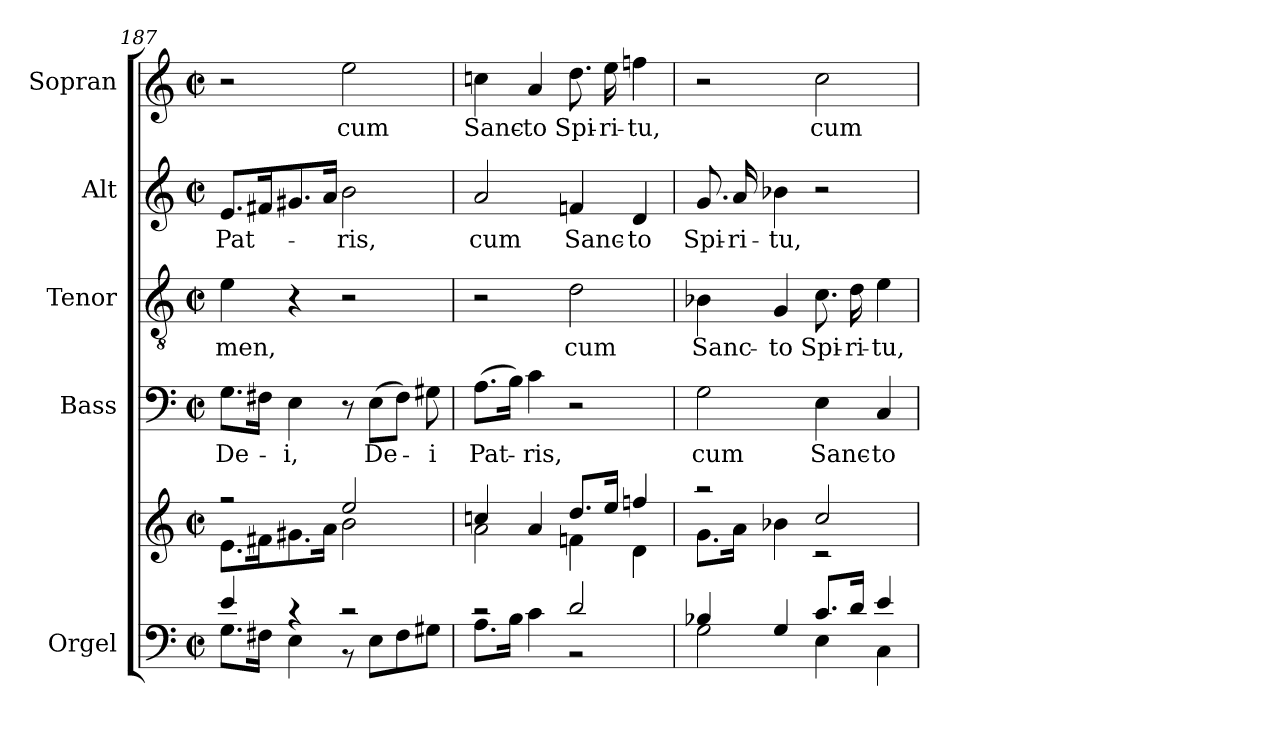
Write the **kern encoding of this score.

**kern	**kern	**kern	**text	**kern	**text	**kern	**text	**kern	**text
*part5	*part5	*part4	*part4	*part3	*part3	*part2	*part2	*part1	*part1
*staff6	*staff5	*staff4	*staff4	*staff3	*staff3	*staff2	*staff2	*staff1	*staff1
*I"Orgel	*	*I"Bass	*	*I"Tenor	*	*I"Alt	*	*I"Sopran	*
*I'Org.	*	*I'B	*	*I'T	*	*I'A	*	*I'S	*
*clefF4	*clefG2	*clefF4	*	*clefGv2	*	*clefG2	*	*clefG2	*
*k[]	*k[]	*k[]	*	*k[]	*	*k[]	*	*k[]	*
*C:	*C:	*C:	*	*C:	*	*C:	*	*C:	*
*M2/2	*M2/2	*M2/2	*	*M2/2	*	*M2/2	*	*M2/2	*
*met(c|)	*met(c|)	*met(c|)	*	*met(c|)	*	*met(c|)	*	*met(c|)	*
=187	=187	=187	=187	=187	=187	=187	=187	=187	=187
*^	*^	*	*	*	*	*	*	*	*
!	!	!	!	!	!LO:LY:b	!	!LO:LY:b	!	!LO:LY:b	!	!
4e/	8.G\L	2rff	8.e\L	8.G\L	De-	4e\	-men,	8.e/L	Pat-	2r	.
.	16F#X\Jk	.	16f#X\k	16F#X\Jk	.	.	.	16f#X/k	.	.	.
!	!	!	!	!	!LO:LY:b	!	!	!	!	!	!
4rc	4E\	.	8.g#X\	4E\	-i,	4r	.	8.g#X/	.	.	.
.	.	.	16a\Jk	.	.	.	.	16a/Jk	.	.	.
!	!	!	!	!	!	!	!	!	!LO:LY:b	!	!LO:LY:b
2rc	8r	2ee/	2b\	8r	.	2r	.	2b\	-ris,	2ee\	cum
!	!	!	!	!	!LO:LY:b	!	!	!	!	!	!
.	8E\L	.	.	(>8E\L	De-	.	.	.	.	.	.
.	8F#\	.	.	8F#\J)	.	.	.	.	.	.	.
!	!	!	!	!	!LO:LY:b	!	!	!	!	!	!
.	8G#X\J	.	.	8G#X\	-i	.	.	.	.	.	.
=188	=188	=188	=188	=188	=188	=188	=188	=188	=188	=188	=188
!	!	!	!	!	!LO:LY:b	!	!	!	!LO:LY:b	!	!LO:LY:b
2rc	8.A\L	4ccn/	2a\	(>8.A\L	Pat-	2r	.	2a/	cum	4ccn\	Sanc-
.	16B\Jk	.	.	16B\Jk)	.	.	.	.	.	.	.
!	!	!	!	!	!LO:LY:b	!	!	!	!	!	!LO:LY:b
.	4c\	4a/	.	4c\	-ris,	.	.	.	.	4a/	-to
!	!	!	!	!	!	!	!LO:LY:b	!	!LO:LY:b	!	!LO:LY:b
2d/	2r	8.dd/L	4fn\	2r	.	2d\	cum	4fn/	Sanc-	8.dd\	Spi-
!	!	!	!	!	!	!	!	!	!	!	!LO:LY:b
.	.	16ee/Jk	.	.	.	.	.	.	.	16ee\	-ri-
!	!	!	!	!	!	!	!	!	!LO:LY:b	!	!LO:LY:b
.	.	4ffn/	4d\	.	.	.	.	4d/	-to	4ffn\	-tu,
=189	=189	=189	=189	=189	=189	=189	=189	=189	=189	=189	=189
!	!	!	!	!	!LO:LY:b	!	!LO:LY:b	!	!LO:LY:b	!	!
4B-X/	2G\	2raa	8.g\L	2G\	cum	4B-X\	Sanc-	8.g/	Spi-	2r	.
!	!	!	!	!	!	!	!	!	!LO:LY:b	!	!
.	.	.	16a\Jk	.	.	.	.	16a/	-ri-	.	.
!	!	!	!	!	!	!	!LO:LY:b	!	!LO:LY:b	!	!
4G/	.	.	4b-X\	.	.	4G/	-to	4b-X\	-tu,	.	.
!	!	!	!	!	!LO:LY:b	!	!LO:LY:b	!	!	!	!LO:LY:b
8.c/L	4E\	2cc/	2rc	4E\	Sanc-	8.c\	Spi-	2r	.	2cc\	cum
!	!	!	!	!	!	!	!LO:LY:b	!	!	!	!
16d/Jk	.	.	.	.	.	16d\	-ri-	.	.	.	.
!	!	!	!	!	!LO:LY:b	!	!LO:LY:b	!	!	!	!
4e/	4C\	.	.	4C/	-to	4e\	-tu,	.	.	.	.
*v	*v	*	*	*	*	*	*	*	*	*	*
*	*v	*v	*	*	*	*	*	*	*	*
=	=	=	=	=	=	=	=	=	=
*-	*-	*-	*-	*-	*-	*-	*-	*-	*-
